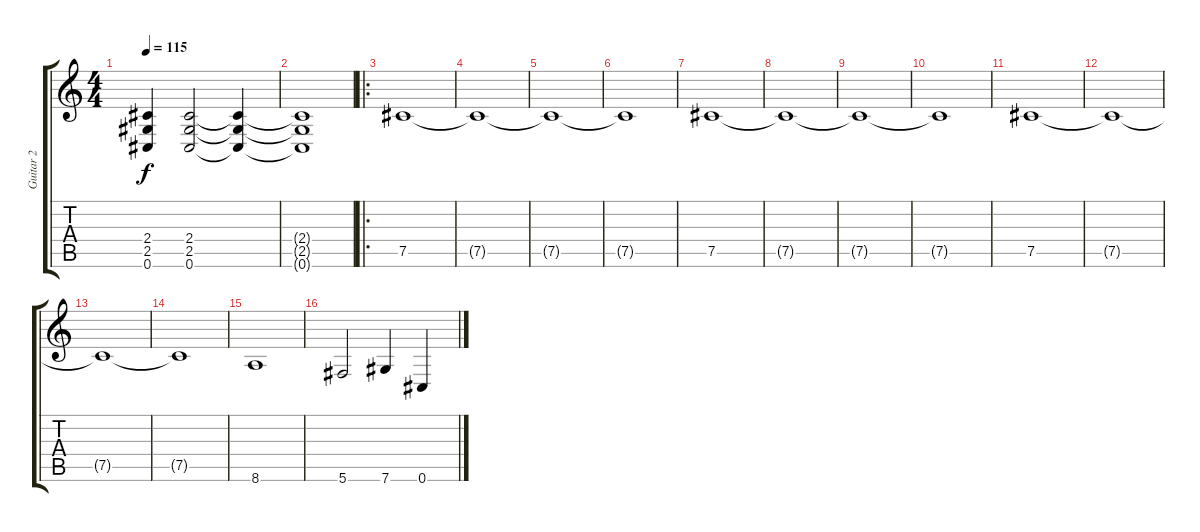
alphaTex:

\track ("Guitar 2" "Guitar 2") {instrument distortionguitar}
\staff {score tabs}
\tuning (Db4 Ab3 E3 B2 Gb2 Db2) {hide}
\ts (4 4)
\tempo 115
\clef g2
\ks c
(2.4 2.5 0.6).4{dy f instrument distortionguitar} (2.4 2.5 0.6).2 (2.4{t} 2.5{t} 0.6{t}).4 |
(2.4{t} 2.5{t} 0.6{t}).1 |
\ro
7.5.1 |
7.5{t}.1 |
7.5{t}.1 |
7.5{t}.1 |
7.5.1 |
7.5{t}.1 |
7.5{t}.1 |
7.5{t}.1 |
7.5.1 |
7.5{t}.1 |
7.5{t}.1 |
7.5{t}.1 |
8.6.1 |
5.6.2 7.6.4 0.6.4
